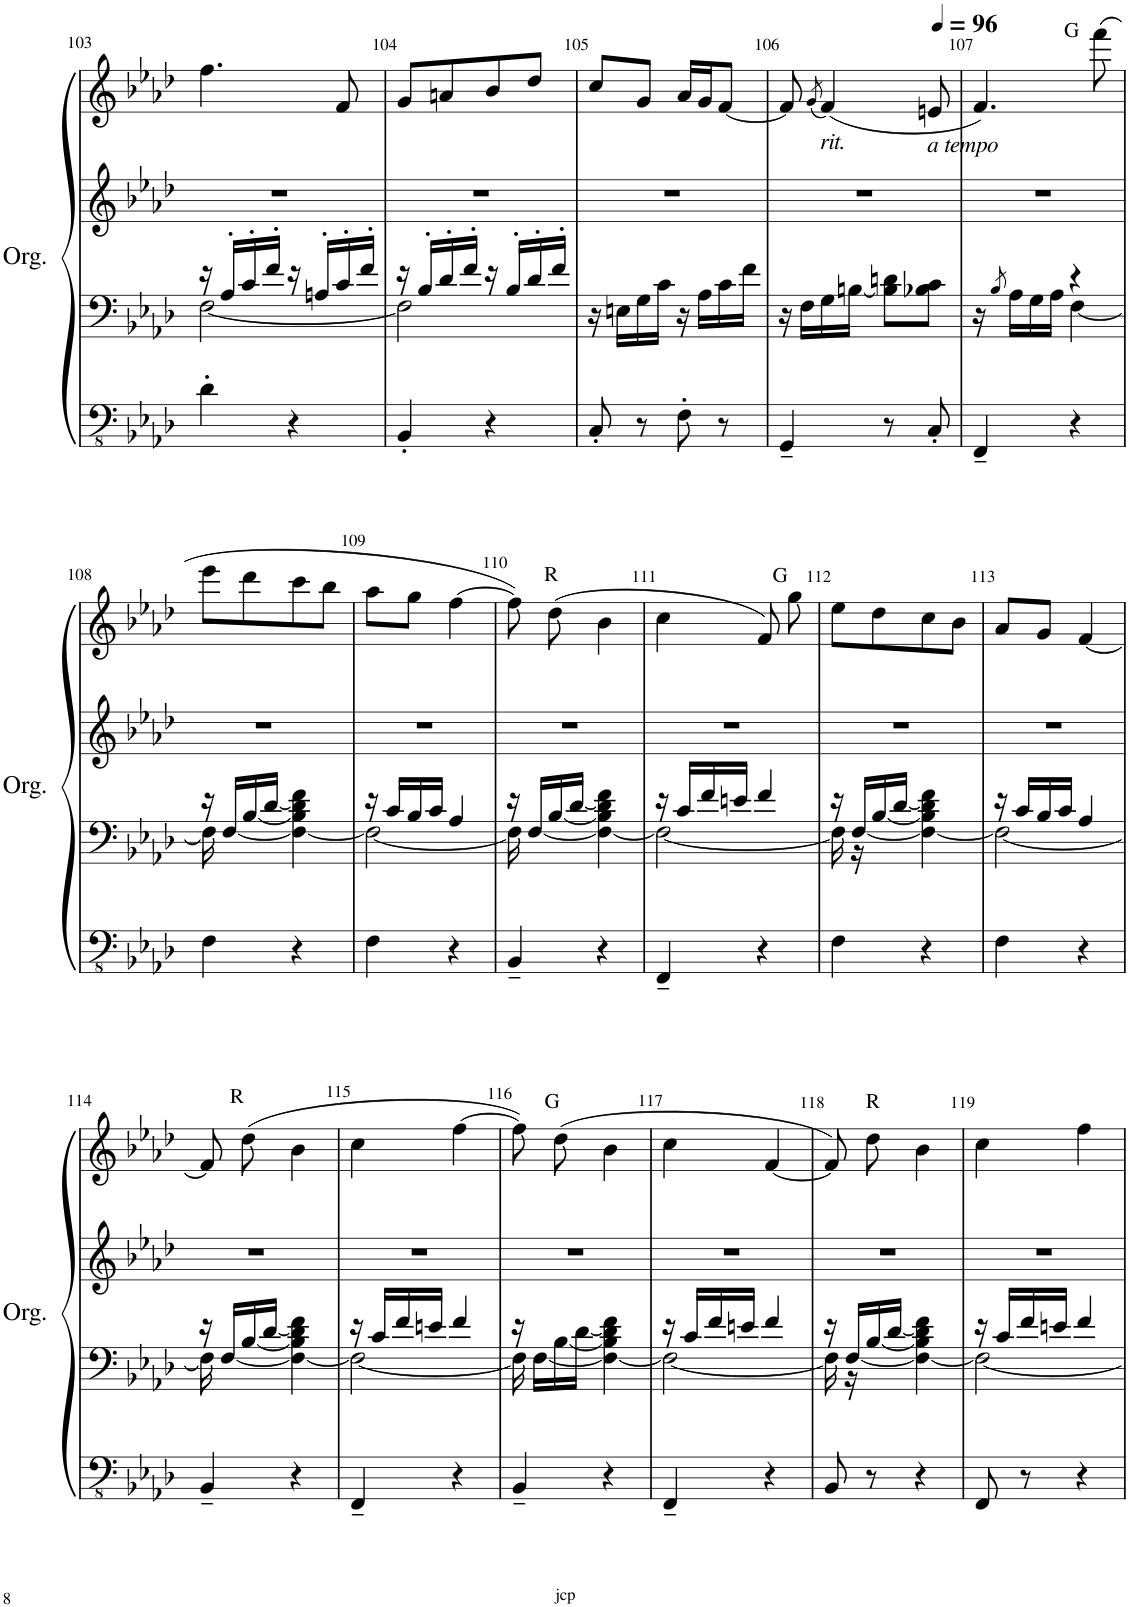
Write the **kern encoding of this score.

**kern	**kern	**kern	**kern
*part1	*part1	*part1	*part1
*staff4	*staff3	*staff2	*staff1
*I"Orgue à tuyaux	*	*	*
*I'Org.	*	*	*
!!LO:PB:g=z
*clefFv4	*clefF4	*clefG2	*clefG2
*k[b-e-a-d-]	*k[b-e-a-d-]	*k[b-e-a-d-]	*k[b-e-a-d-]
*M2/4	*M2/4	*M2/4	*M2/4
=103	=103	=103	=103
*	*^	*	*
4D-'\	[2F\	16r	2r	4.ff\
.	.	16A-'/LL	.	.
.	.	16c'/	.	.
.	.	16f'/JJ	.	.
4r	.	16r	.	.
.	.	16An'/LL	.	.
.	.	16c'/	.	8f/
.	.	16f'/JJ	.	.
=104	=104	=104	=104	=104
4BBB-'/	2F\]	16r	2r	8g/L
.	.	16B-'/LL	.	.
.	.	16d-'/	.	8an/
.	.	16f'/JJ	.	.
4r	.	16r	.	8b-/
.	.	16B-'/LL	.	.
.	.	16d-'/	.	8dd-/J
.	.	16f'/JJ	.	.
*	*v	*v	*	*
=105	=105	=105	=105
8CC'/	16r	2r	8cc/L
.	16En\LL	.	.
8r	16G\	.	8g/J
.	16c\JJ	.	.
8FF'\	16r	.	16a-/LL
.	16A-\LL	.	16g/J
8r	16c\	.	[8f/J
.	16f\JJ	.	.
=106	=106	=106	=106
4GGG~/	16r	2r	8f/]
.	16F\LL	.	.
.	.	.	(8qg/
!	!	!	!LO:TX:b:i:t=rit.
.	16G\	.	(4f/)
.	[<16Bn\JJ	.	.
8r	8B\] 8dn\L	.	.
*	*	*	*MM96
!	!	!	!LO:TX:b:i:t=a tempo
8CC'/	8B-X\ 8c\J	.	8en/
=107	=107	=107	=107
*	*^	*	*
4FFF~/	4ryy	16r	2r	4.f/)
.	.	8qB-/	.	.
.	.	16A-\LL	.	.
.	.	16G\	.	.
.	.	16A-\JJ	.	.
4r	[<4F\	4r	.	.
!	!	!	!	!LO:TX:a:t=G
.	.	.	.	(8fff\
!!LO:LB:g=z
=108	=108	=108	=108	=108
4FF\	16F\]	16r	2r	8eee-\L
.	4..ryy	[<16F/LL	.	.
.	.	[<16B-/	.	8ddd-\
.	.	[<16d-/JJ	.	.
4r	.	4F\_ 4B-\] 4d-\] 4f\	.	8ccc\
.	.	.	.	8bb-\J
=109	=109	=109	=109	=109
4FF\	2F\_	16r	2r	8aa-\L
.	.	16c/LL	.	.
.	.	16B-/	.	8gg\J
.	.	16c/JJ	.	.
4r	.	4A-/	.	[4ff\
=110	=110	=110	=110	=110
4BBB-~/	16F\]	16r	2r	8ff\])
.	4..ryy	[<16F/LL	.	.
!	!	!	!	!LO:TX:a:t=R
.	.	[<16B-/	.	(8dd-\
.	.	[<16d-/JJ	.	.
4r	.	4F\_ 4B-\] 4d-\] 4f\	.	4b-\
=111	=111	=111	=111	=111
4FFF~/	2F\_	16r	2r	4cc\
.	.	16c/LL	.	.
.	.	16f/	.	.
.	.	16en/JJ	.	.
4r	.	4f/	.	8f/)
!	!	!	!	!LO:TX:a:t=G
.	.	.	.	8gg\
=112	=112	=112	=112	=112
4FF\	16F\]	16r	2r	8ee-\L
.	16r	[<16F/LL	.	.
.	4.ryy	[<16B-/	.	8dd-\
.	.	[<16d-/JJ	.	.
4r	.	4F\_ 4B-\] 4d-\] 4f\	.	8cc\
.	.	.	.	8b-\J
=113	=113	=113	=113	=113
4FF\	2F\_	16r	2r	8a-/L
.	.	16c/LL	.	.
.	.	16B-/	.	8g/J
.	.	16c/JJ	.	.
4r	.	4A-/	.	[4f/
!!LO:LB:g=z
=114	=114	=114	=114	=114
4BBB-~/	16F\]	16r	2r	8f/]
.	4..ryy	[<16F/LL	.	.
!	!	!	!	!LO:TX:a:t=R
.	.	[<16B-/	.	(8dd-\
.	.	[<16d-/JJ	.	.
4r	.	4F\_ 4B-\] 4d-\] 4f\	.	4b-\
=115	=115	=115	=115	=115
4FFF~/	2F\_	16r	2r	4cc\
.	.	16c/LL	.	.
.	.	16f/	.	.
.	.	16en/JJ	.	.
4r	.	4f/	.	[4ff\
=116	=116	=116	=116	=116
4BBB-~/	16F\]	16r	2r	8ff\])
.	4..ryy	[<16F\LL	.	.
!	!	!	!	!LO:TX:a:t=G
.	.	[<16B-\	.	(8dd-\
.	.	[<16d-\JJ	.	.
4r	.	4F\_ 4B-\] 4d-\] 4f\	.	4b-\
=117	=117	=117	=117	=117
4FFF~/	2F\_	16r	2r	4cc\
.	.	16c/LL	.	.
.	.	16f/	.	.
.	.	16en/JJ	.	.
4r	.	4f/	.	[4f/
=118	=118	=118	=118	=118
8BBB-/	16F\]	16r	2r	8f/])
.	16r	[<16F/LL	.	.
!	!	!	!	!LO:TX:a:t=R
8r	4.ryy	[<16B-/	.	8dd-\
.	.	[<16d-/JJ	.	.
4r	.	4F\_ 4B-\] 4d-\] 4f\	.	4b-\
=119	=119	=119	=119	=119
8FFF/	2F\_	16r	2r	4cc\
.	.	16c/LL	.	.
8r	.	16f/	.	.
.	.	16en/JJ	.	.
4r	.	4f/	.	4ff\
*	*v	*v	*	*
=	=	=	=
*-	*-	*-	*-
